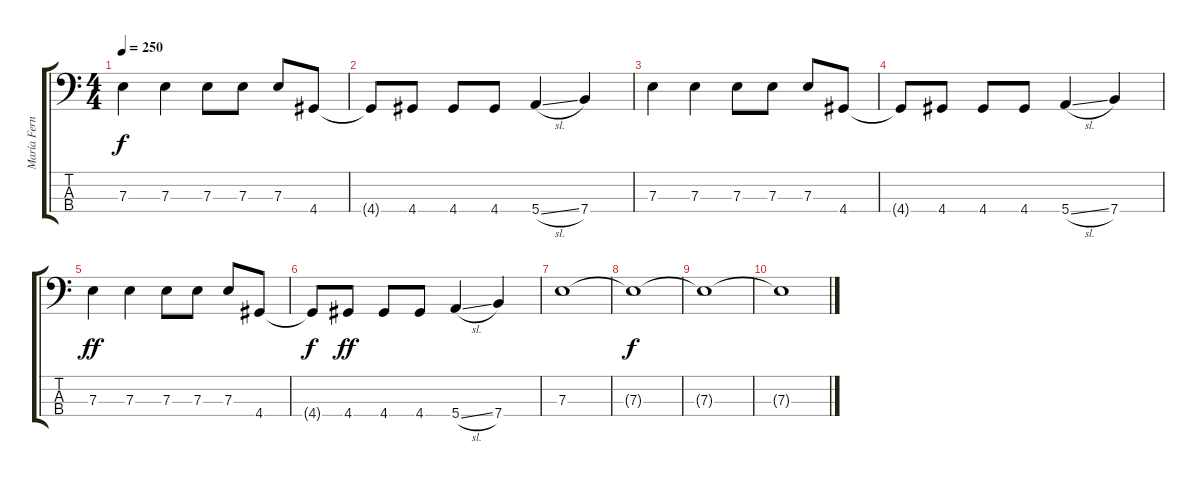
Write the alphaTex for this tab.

\track ("María Fernanda (bajo)" "María Fern") {instrument electricbasspick}
\staff {score tabs}
\tuning (G2 D2 A1 E1) {hide}
\ts (4 4)
\tempo 250
\clef f4
\ks c
7.3.4{dy f} 7.3.4 7.3.8 7.3.8 7.3.8 4.4.8 |
4.4{t}.8 4.4.8 4.4.8 4.4.8 5.4{sl}.4 7.4.4 |
7.3.4 7.3.4 7.3.8 7.3.8 7.3.8 4.4.8 |
4.4{t}.8 4.4.8 4.4.8 4.4.8 5.4{sl}.4 7.4.4 |
7.3.4{dy ff} 7.3.4 7.3.8 7.3.8 7.3.8 4.4.8 |
4.4{t}.8{dy f} 4.4.8{dy ff} 4.4.8 4.4.8 5.4{sl}.4 7.4.4 |
7.3.1 |
7.3{t}.1{dy f} |
7.3{t}.1 |
7.3{t}.1
